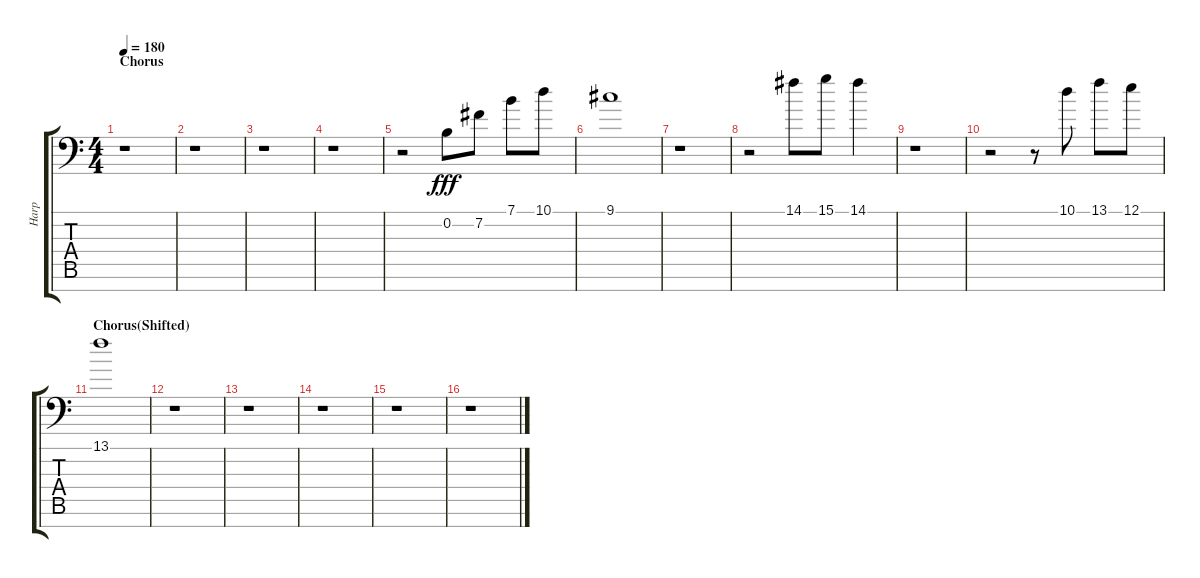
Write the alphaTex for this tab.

\track ("Harp" "Harp") {instrument orchestralharp}
\staff {score tabs}
\tuning (E4 B3 G3 D3 A2 E2 C-1) {hide}
\ts (4 4)
\section ("" "Chorus")
\tempo 180
\clef f4
\ks c
r.1{dy fff} |
r.1 |
r.1 |
r.1 |
r.2 0.2.8 7.2.8 7.1.8 10.1.8 |
9.1.1 |
r.1 |
r.2 14.1.8 15.1.8 14.1.4 |
r.1 |
r.2 r.8 10.1.8 13.1.8 12.1.8 |
\section ("" "Chorus(Shifted)")
13.1.1 |
r.1 |
r.1 |
r.1 |
r.1 |
r.1
